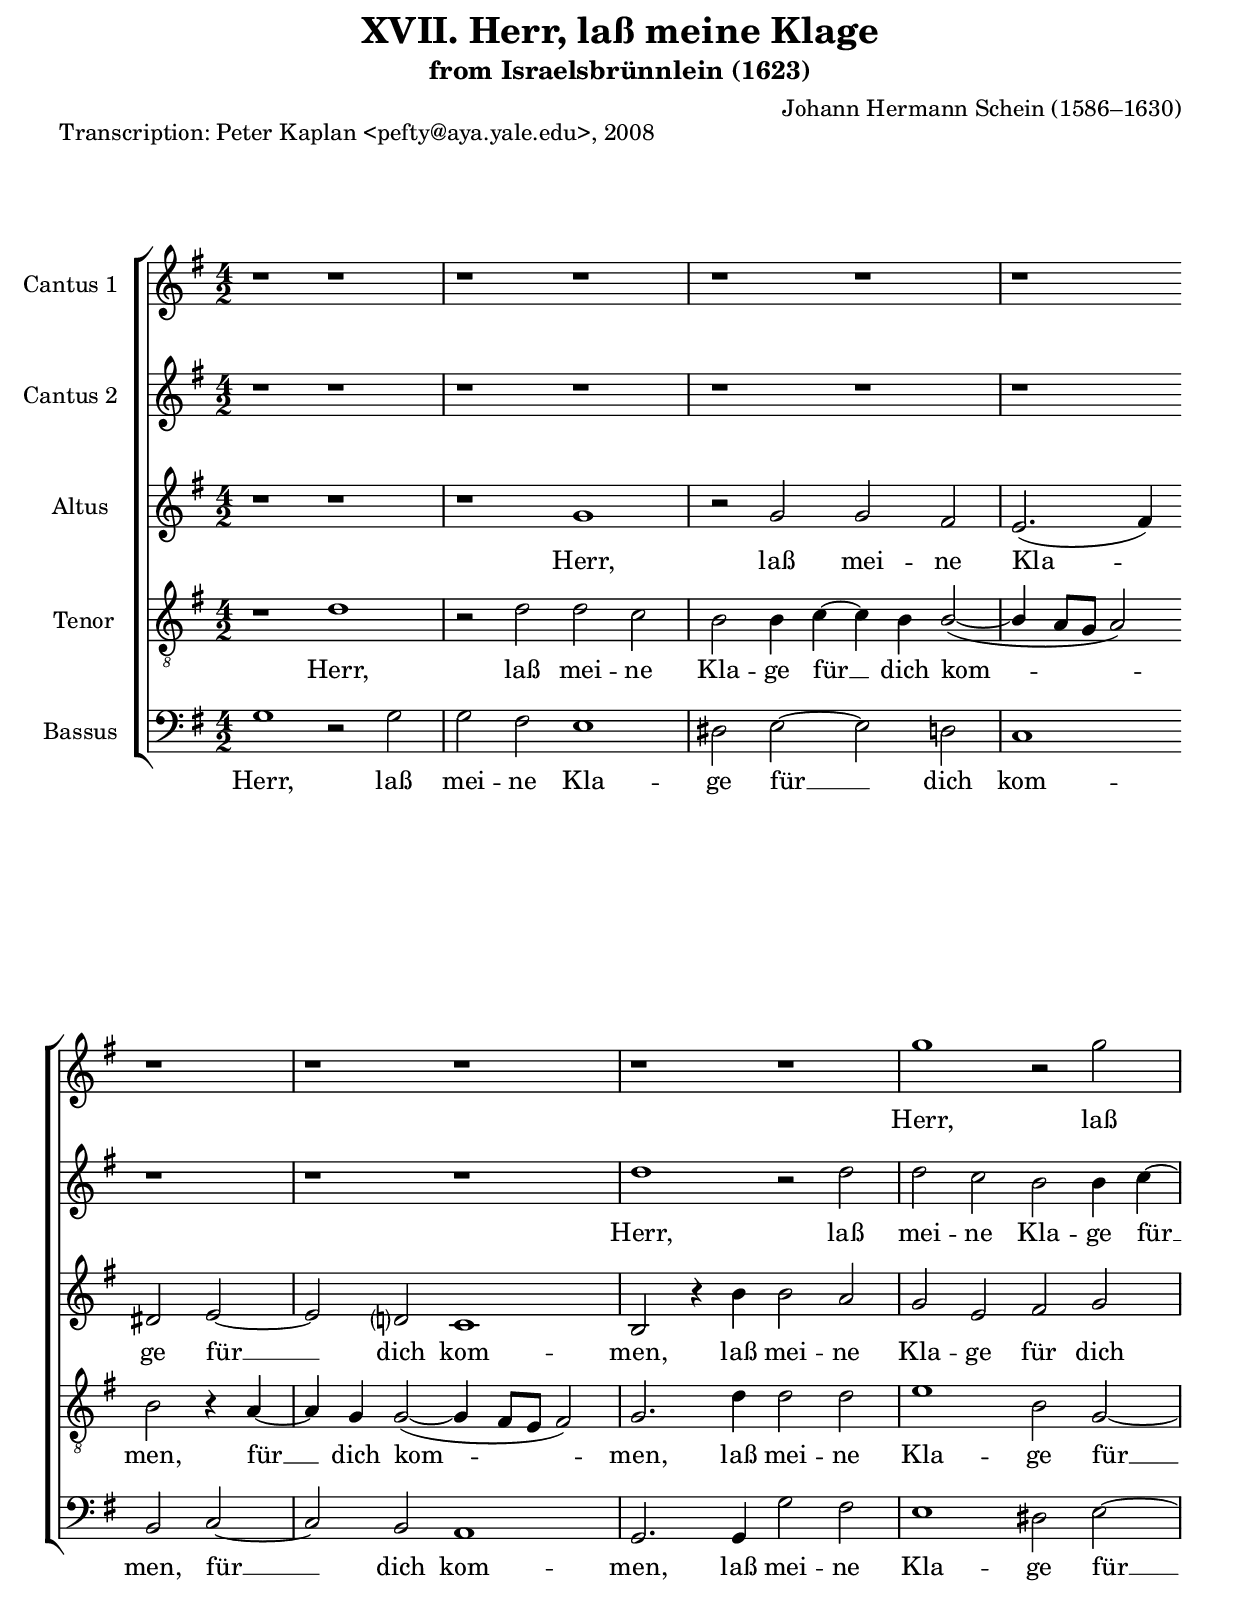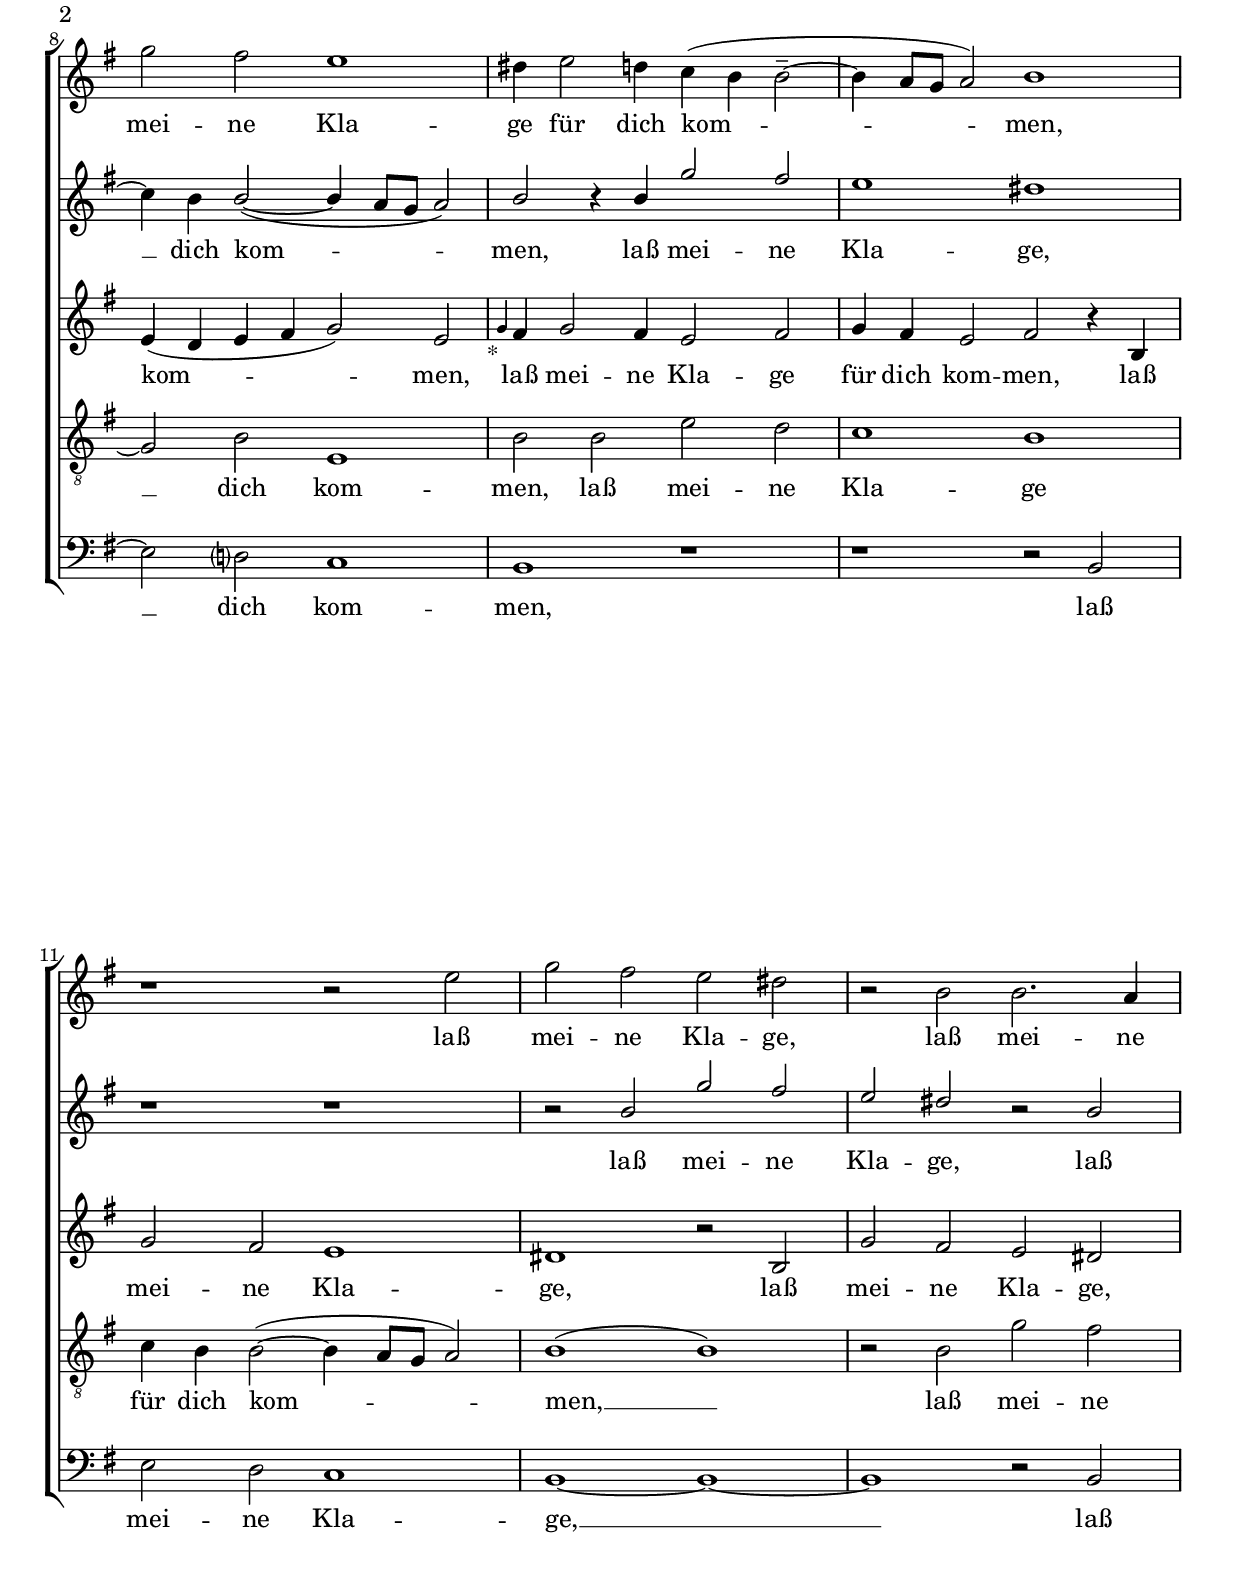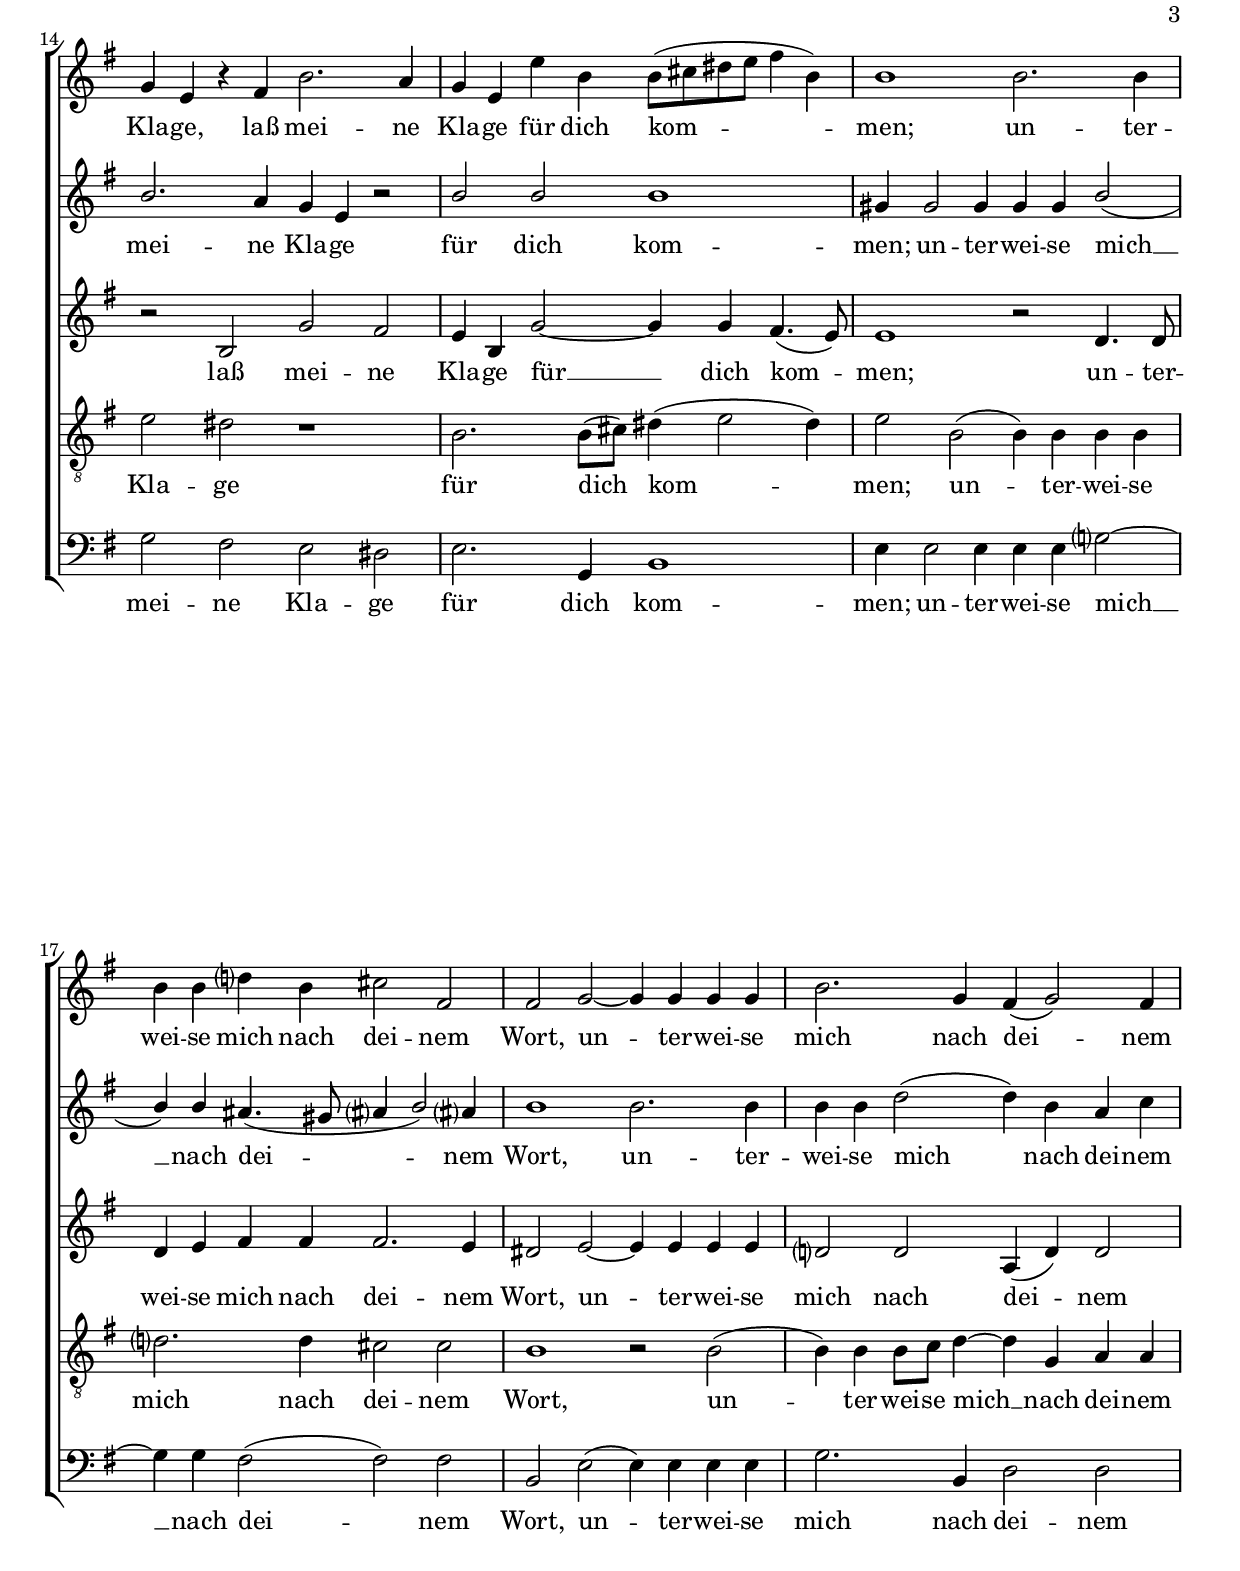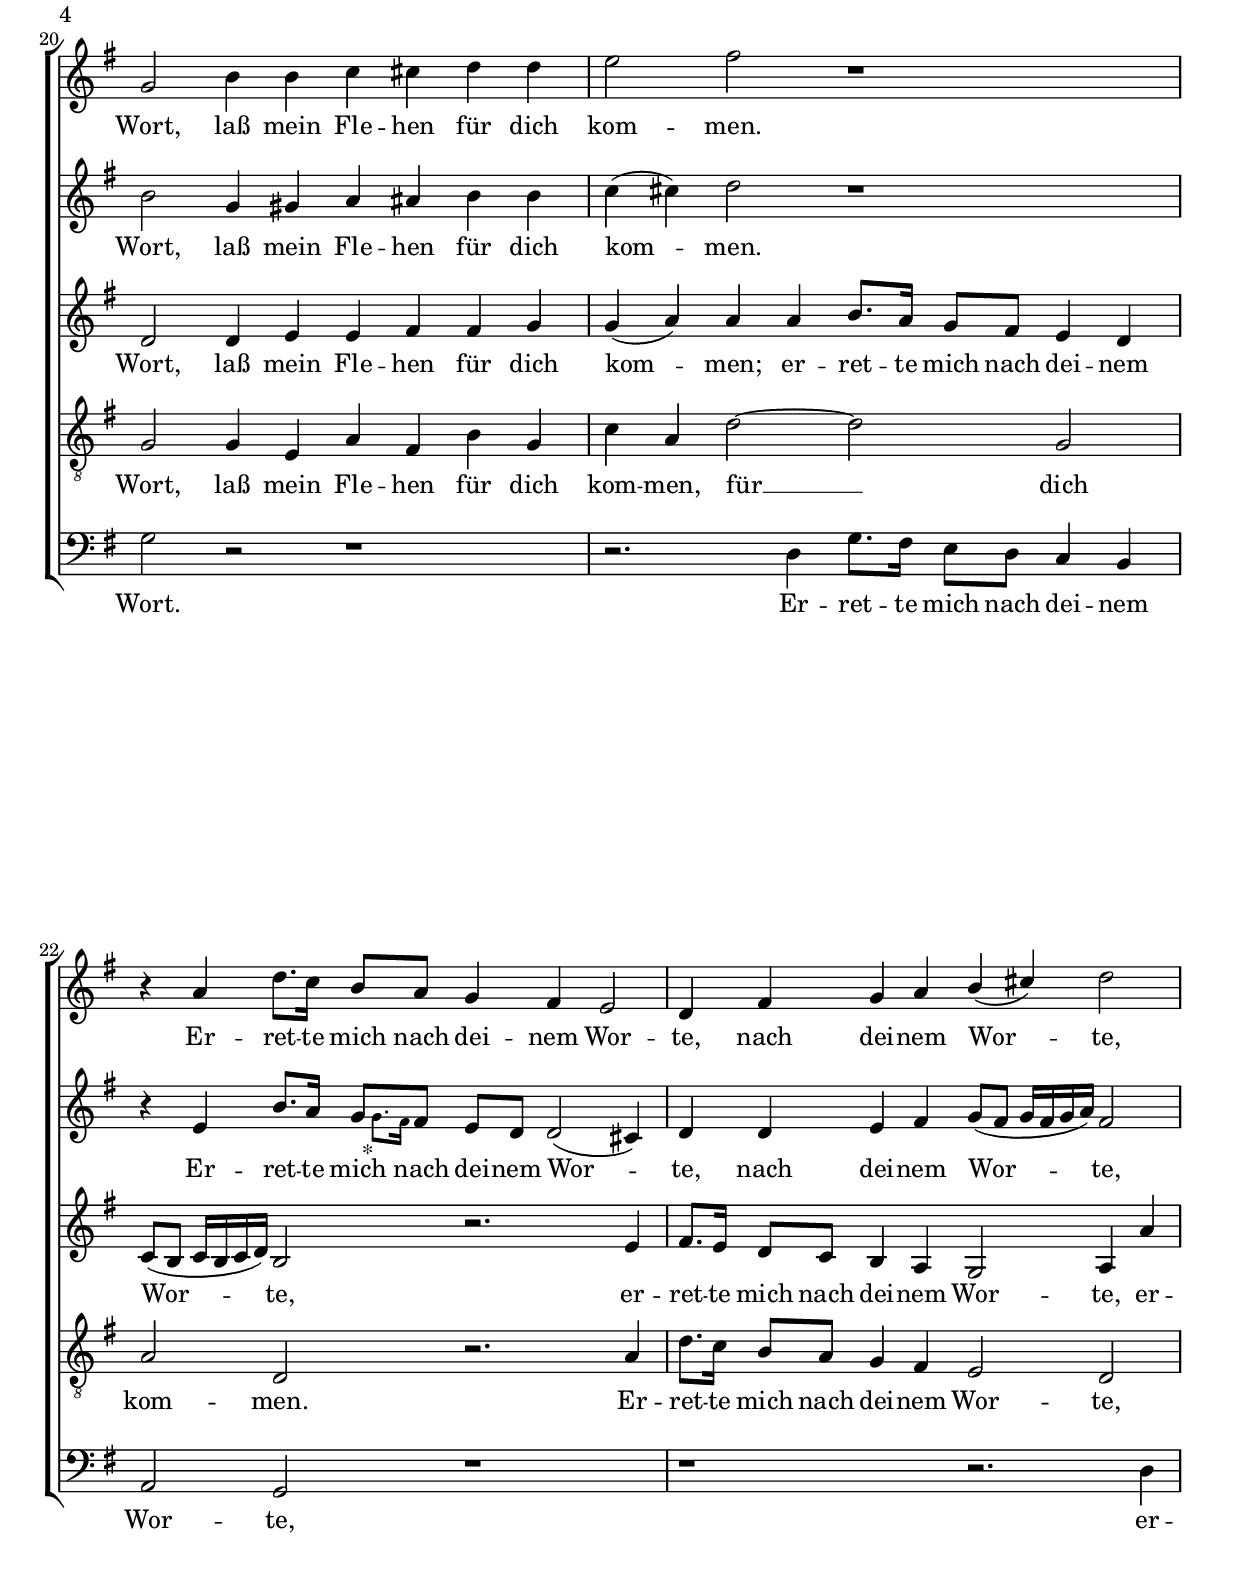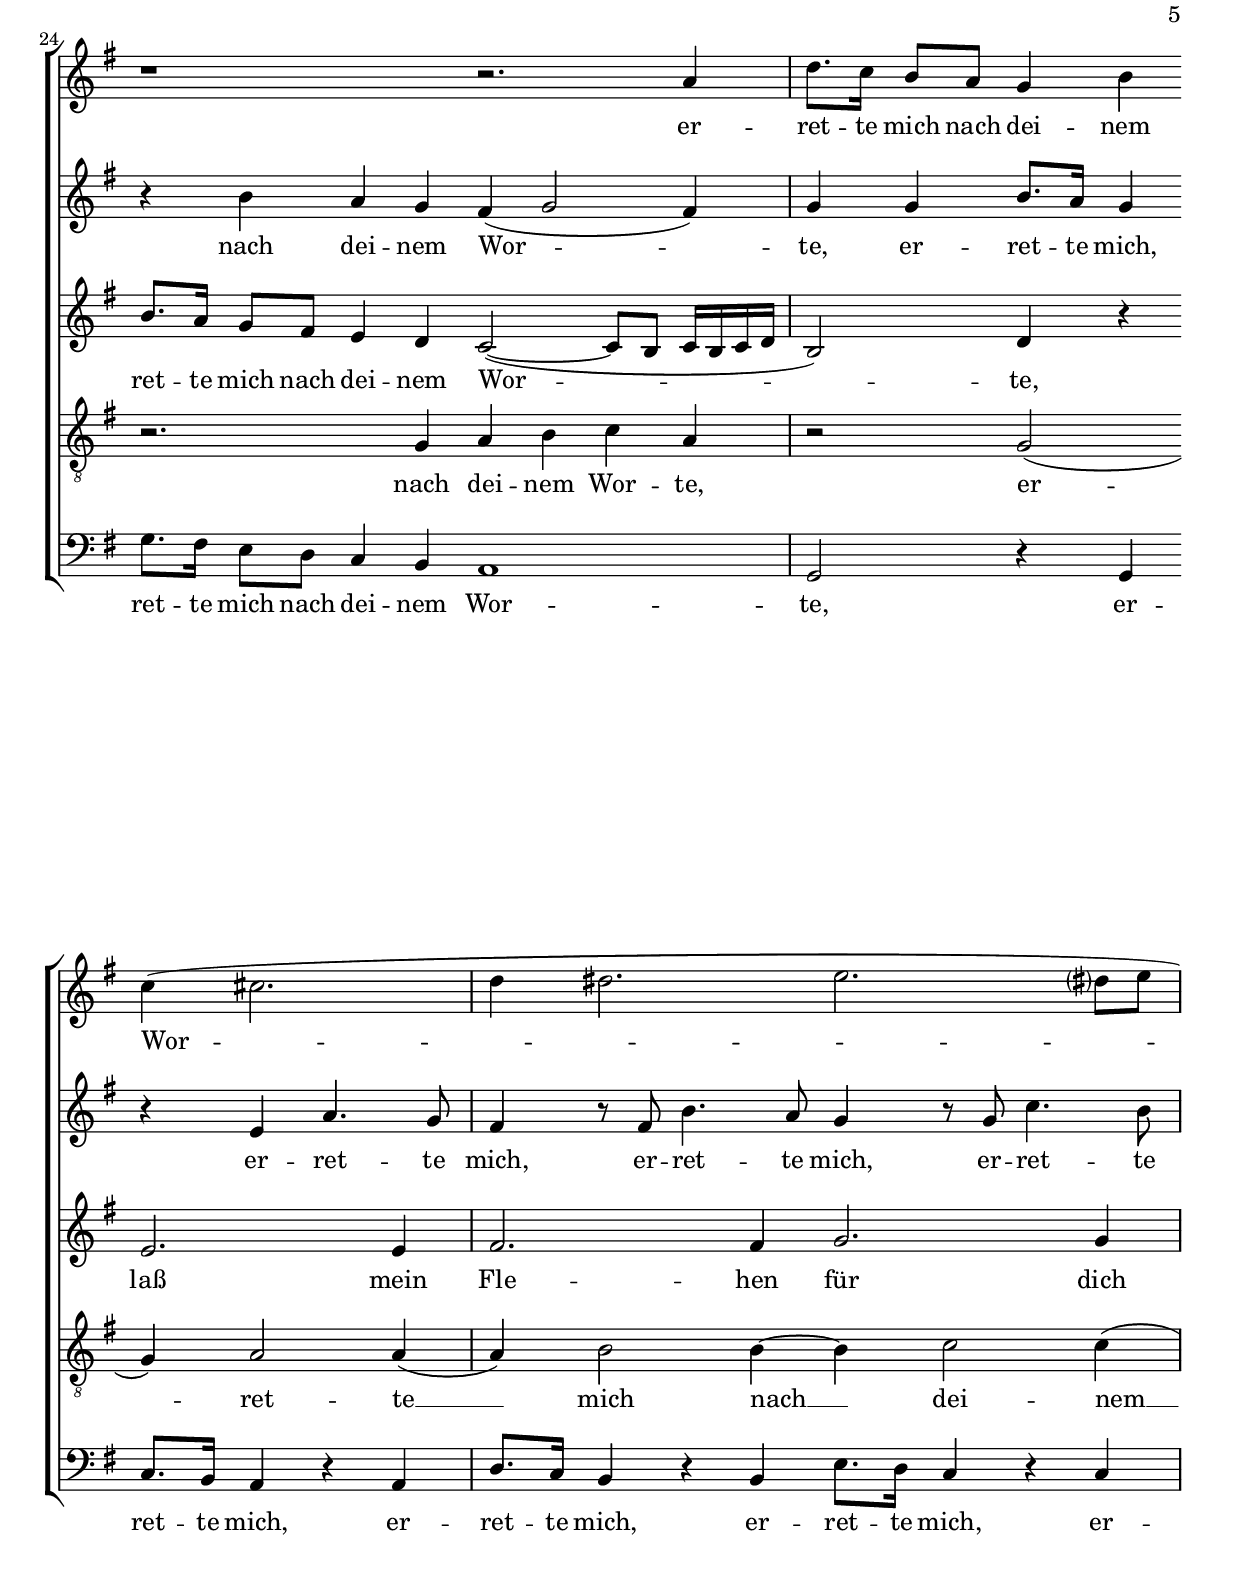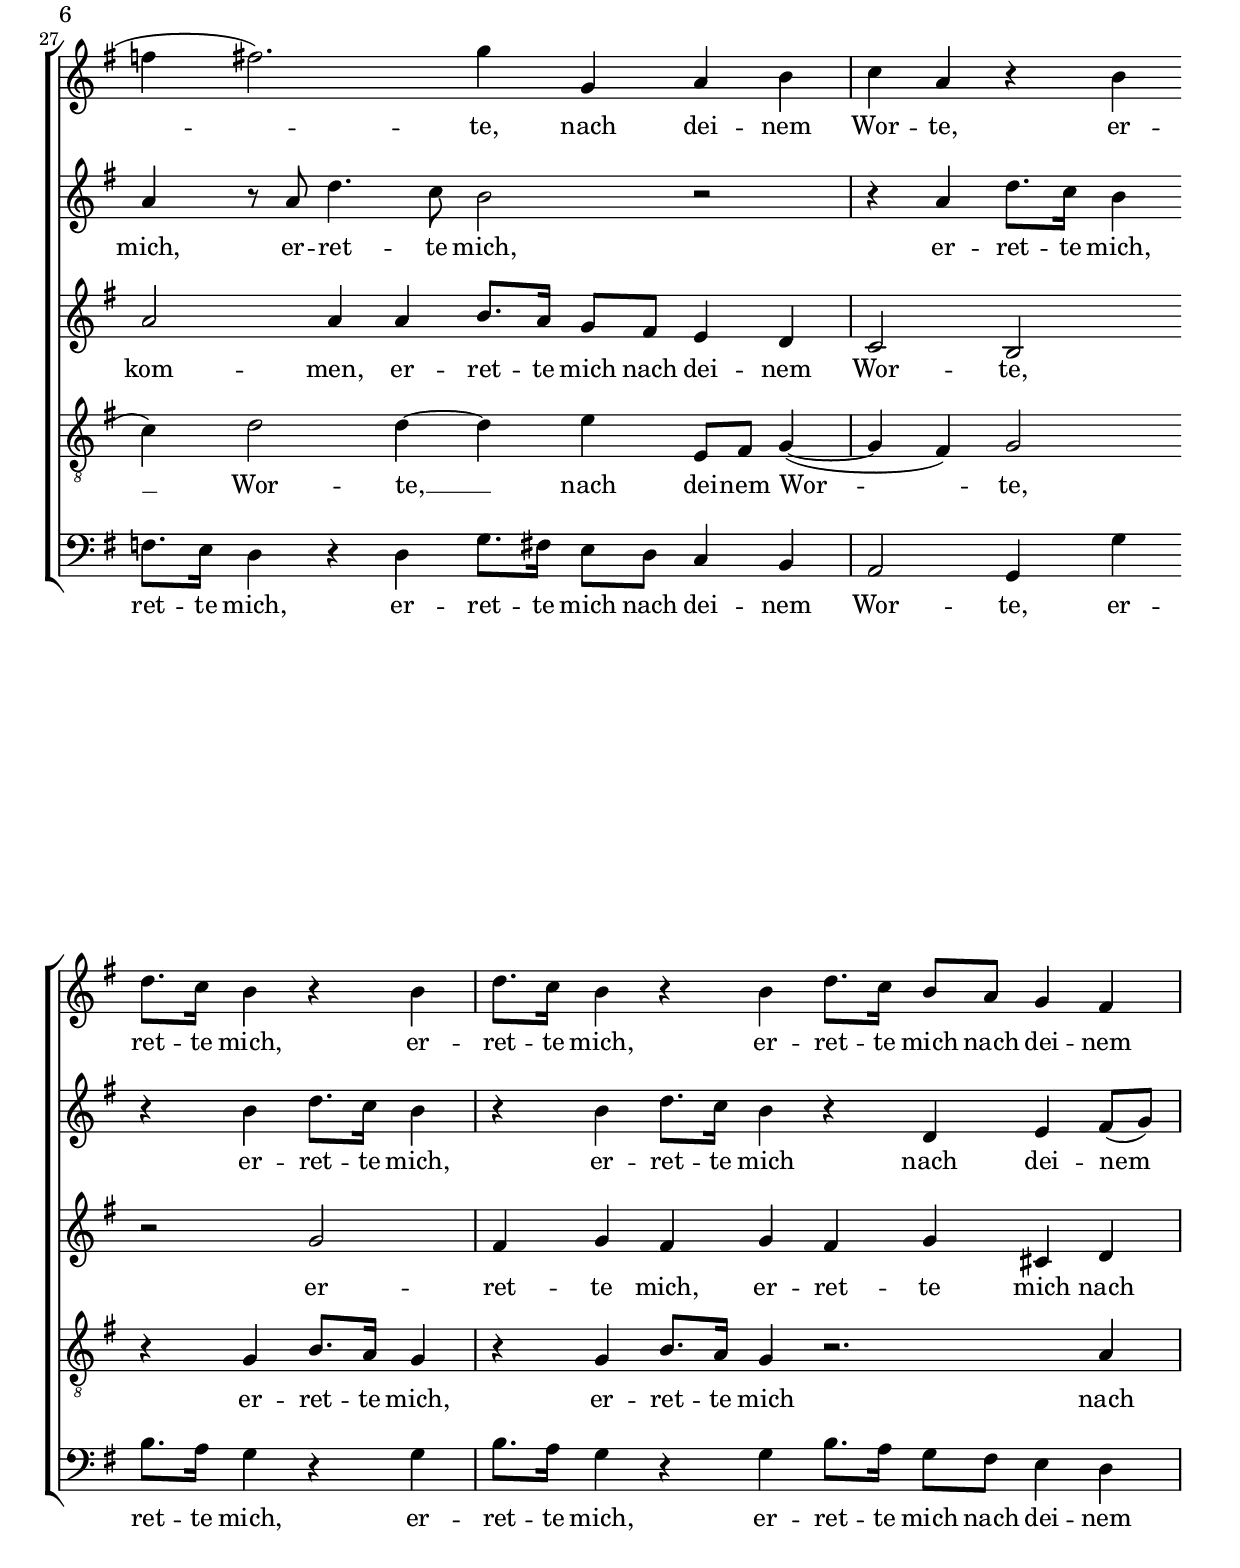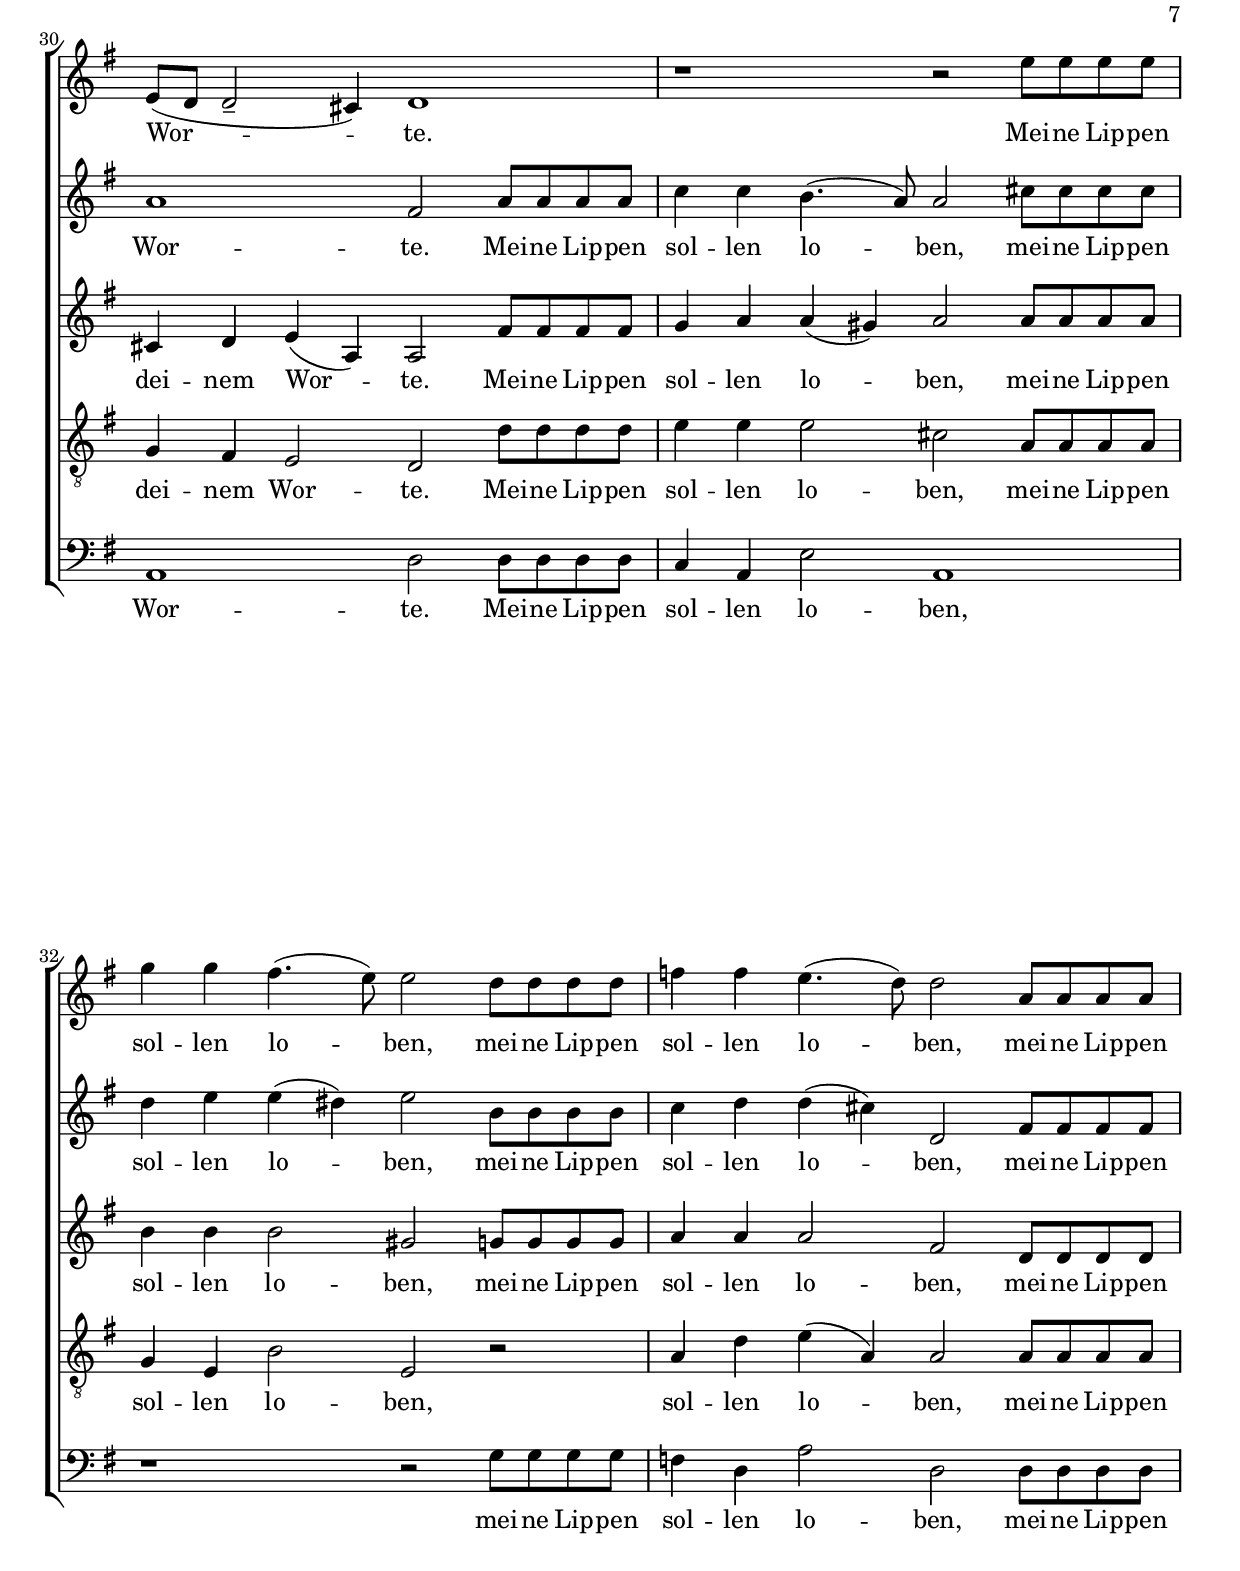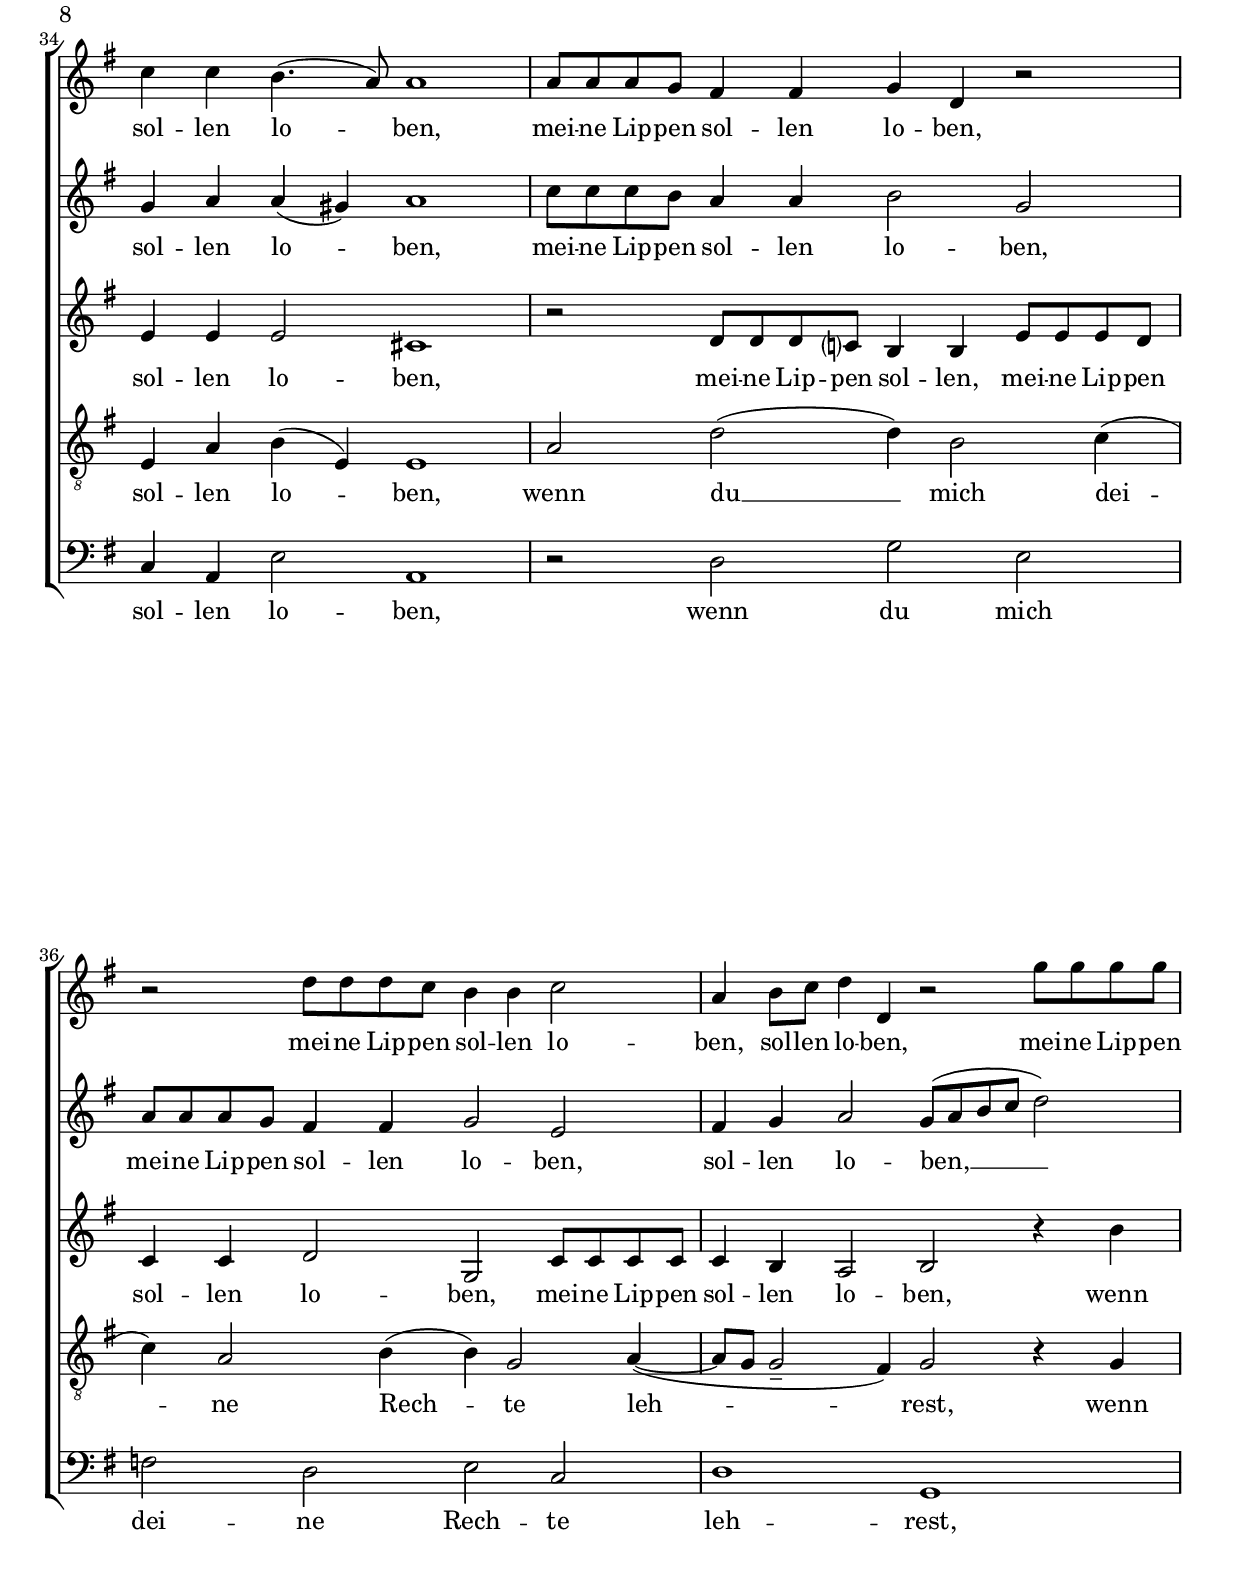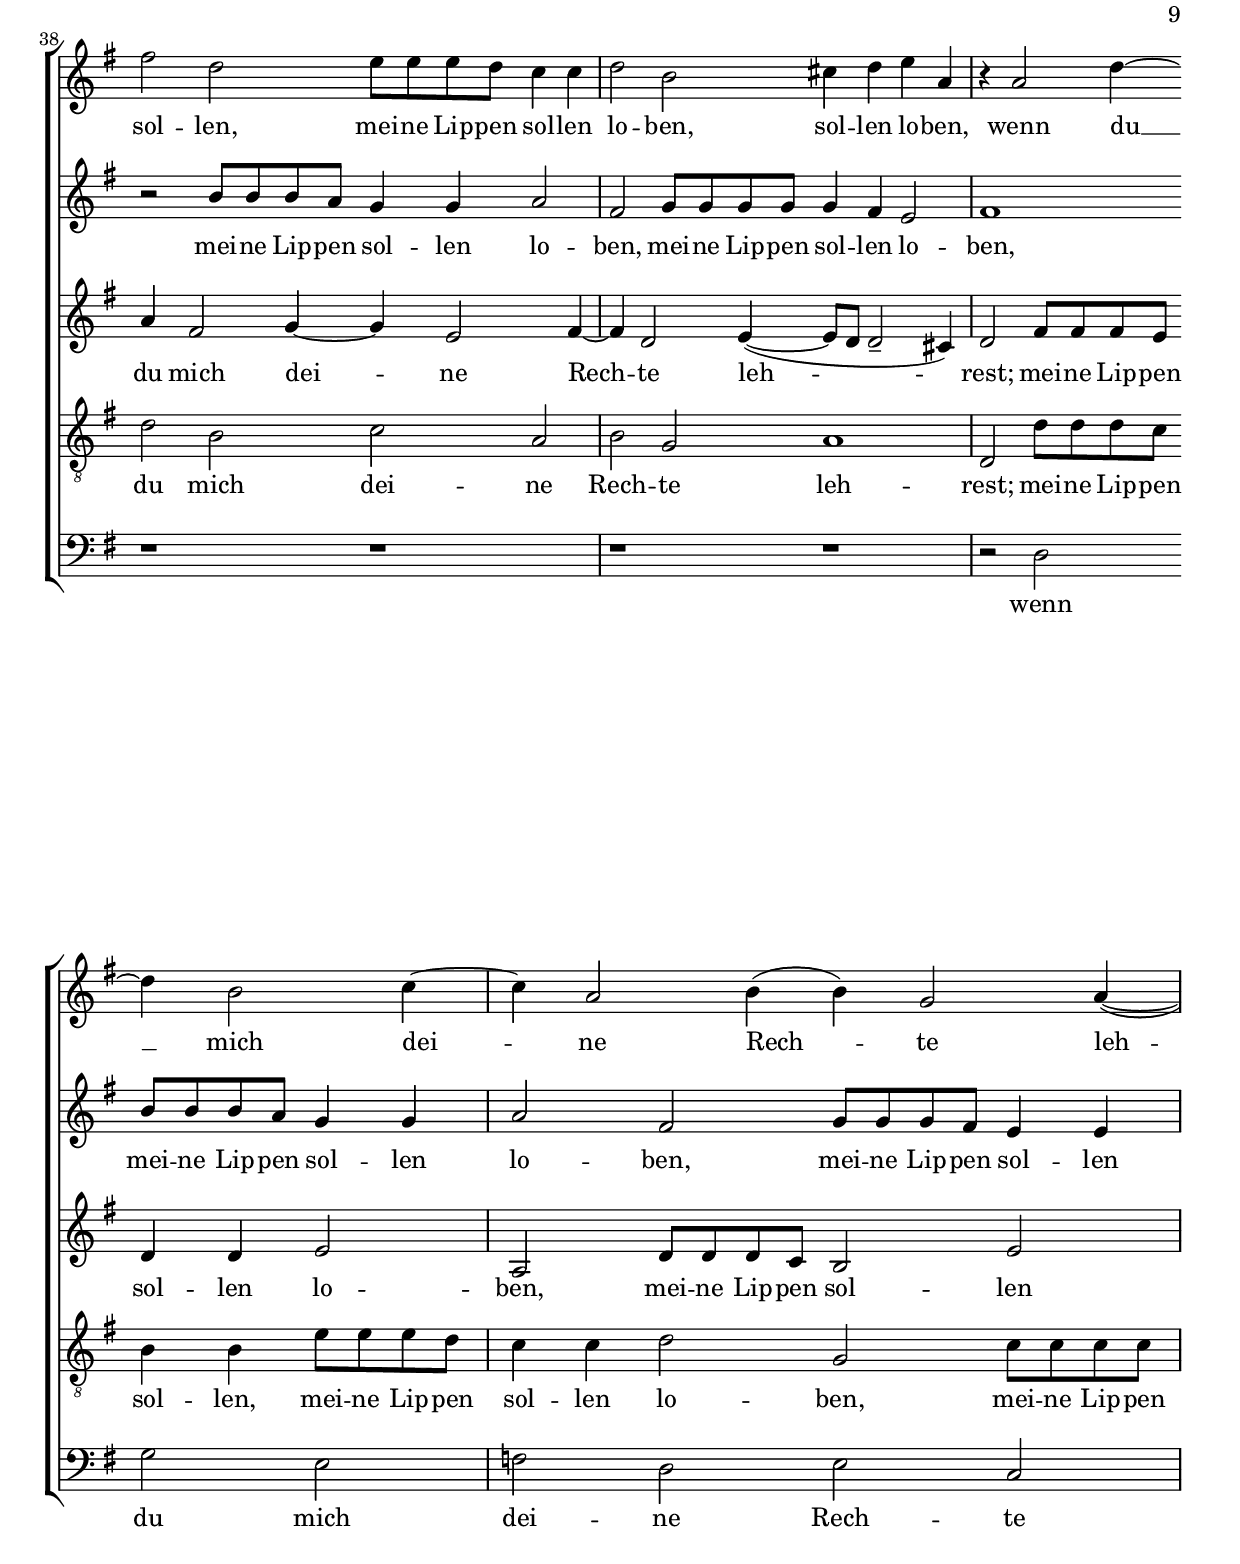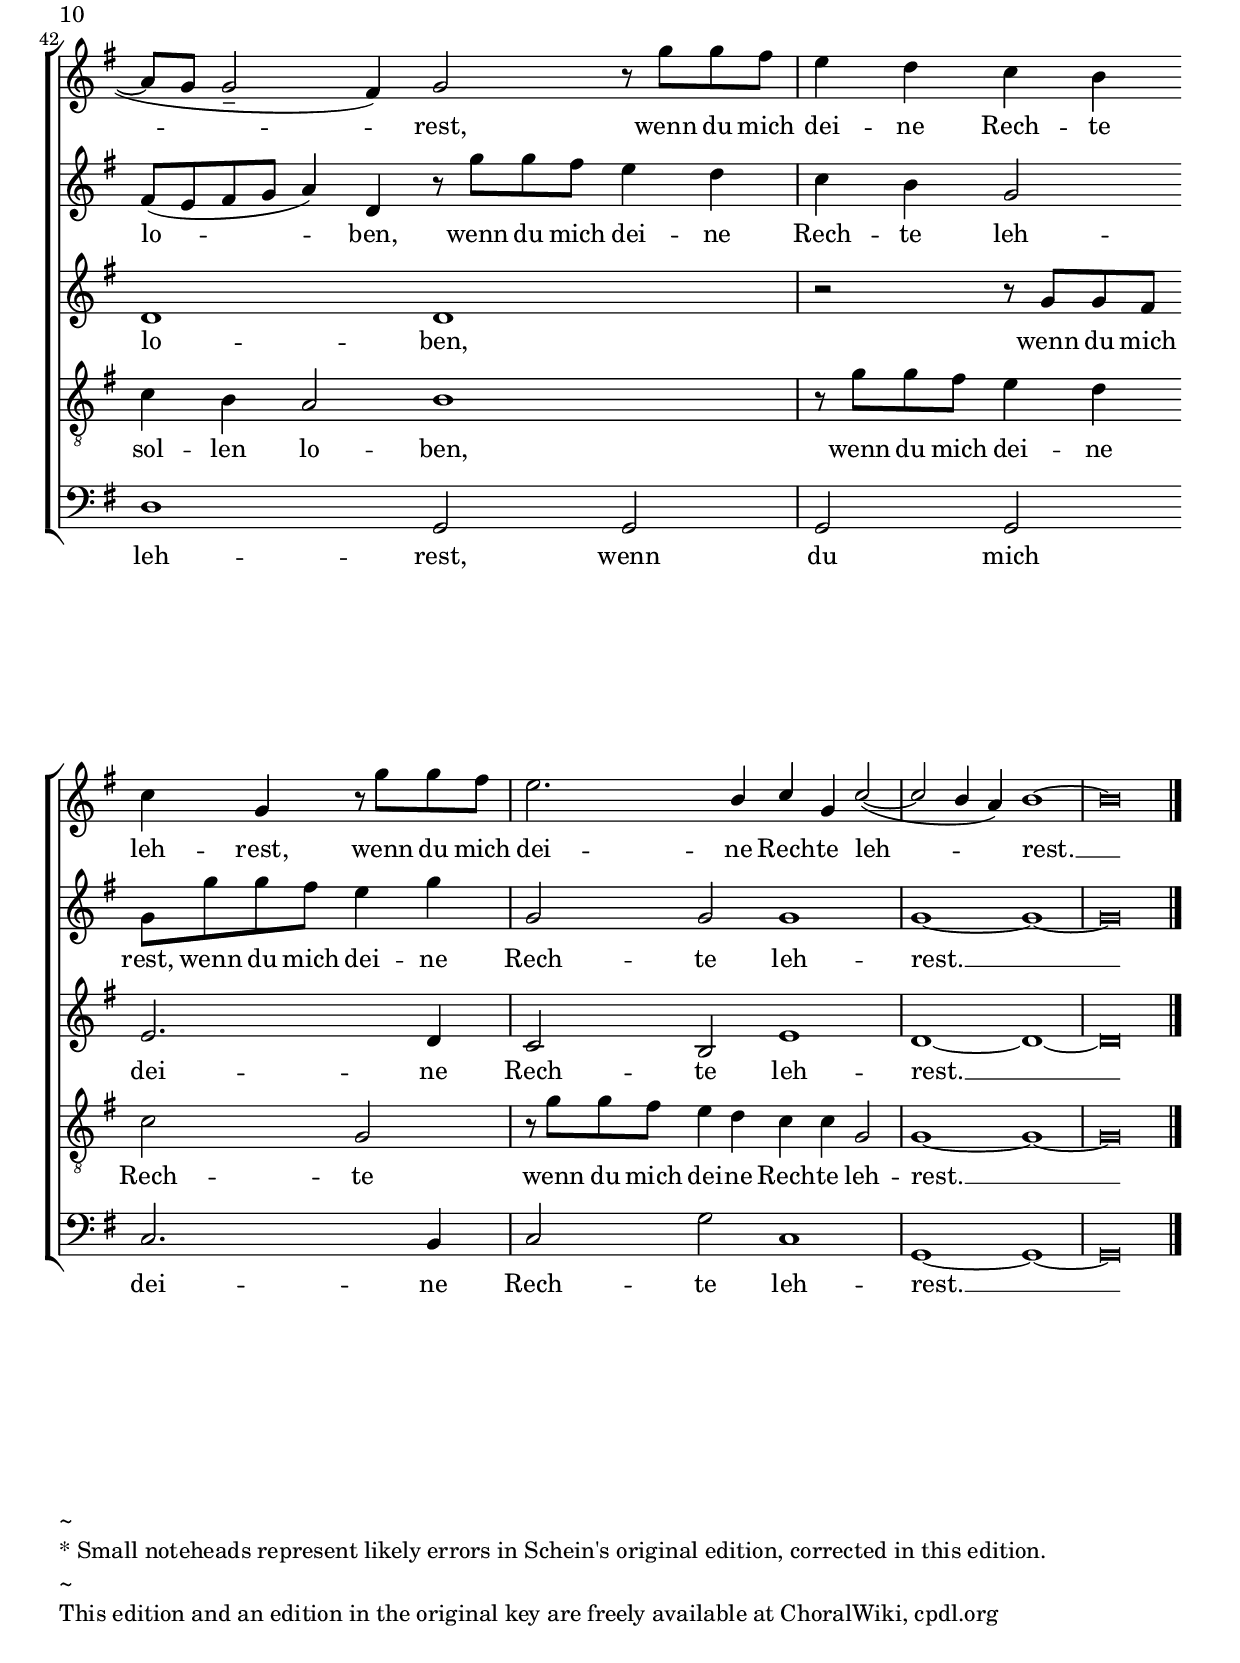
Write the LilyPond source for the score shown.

     \version "2.10.10"
\paper {
  between-system-space = 2.0\cm
  between-system-padding = #1
  ragged-bottom=##f
  ragged-last-bottom=##f
  bottom-margin = 2.0\cm
  top-margin = 0.1\cm
%  system-count = #6
  systemSeparatorMarkup = ""
}
\header {
    title = "XVII. Herr, laß meine Klage"
    subtitle = "from Israelsbrünnlein (1623)"
    composer = "Johann Hermann Schein (1586–1630)"
    date = "1623"
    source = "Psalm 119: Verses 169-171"
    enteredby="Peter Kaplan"
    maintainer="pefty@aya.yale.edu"
    piece ="Transcription: Peter Kaplan <pefty@aya.yale.edu>, 2008"
    texidoc = "I have tried to limit my own editorial markings and interpretations.  Transposed a whole tone higher than Schein's original, following Adrio.

Translation of text:
169. Let my cry come before you, O Lord; give me discernment according to your word.
170. Let my prayer come before you; rescue me according to your promise.
171. May my lips pour forth your praise, since you teach me your laws."
}

     \score { 
      <<
        \new ChoirStaff <<
        \new Staff = CantusOne <<
               {  
      <<
     \override Stem #'neutral-direction = #up 
     \override Staff.TimeSignature #'style = #'()
        \clef treble
        \key e \minor 
        \transpose d e
        \new Voice = "CantusOne" {
     \override NoteHead #'style = #'baroque
        \set Staff.midiInstrument = "synth voice"
        \set Staff.vocalName = "Cantus 1  "

\time 4/2
r1                           \bar ":" r
r1                           \bar ":" r
r1                           \bar ":" r
r1                           \bar ":" r
% measure 5
r1                           \bar ":" r
r1                           \bar ":" r
f''1                         \bar ":" r2 f''
\pageBreak
f''2 e''                     \bar ":" d''1
cis''4 d''2 c''4             \bar ":" bes'( a' a'2--~     
% measure 10
a'4 g'8 f' g'2)              \bar ":" a'1
r1                           \bar ":"  r2 d''
f''2 e''                     \bar ":" d'' cis''
r2 a'                        \bar ":" a'2. g'4
\pageBreak
f'4 d' r e'                  \bar ":" a'2. g'4

% measure 15
f'4 d' d'' a'                \bar ":" a'8( b' cis'' d'' e''4 a')
a'1                          \bar ":" a'2. a'4
a'4 a' c''? a'               \bar ":" b'2 e'
e'2 f'2~                     \bar ":" f'4 f' f' f'
a'2. f'4                     \bar ":" e'( f'2) e'4
\pageBreak
% measure 20
f'2 a'4 a'                   \bar ":" bes' b' c'' c''
d''2 e''                     \bar ":" r1
r4 g' c''8.[ bes'16] a'8 g'  \bar ":" f'4 e' d'2 
c'4 e' f' g'                 \bar ":"
\stemUp                               
                                      a'( b') 
\stemNeutral
                                              c''2
\pageBreak
r1                           \bar ":" r2. g'4
% measure 25
c''8.[ bes'16] a'8 g' f'4 a' \bar ":" bes'( b'2.
c''4 cis''2.                 \bar ":" d''2. cis''?8 d''
ees''4 e''2.)                \bar ":" f''4 f' g' a'
bes'4 g' r a'                \bar ":" c''8.[ bes'16] a'4 r a'
c''8.[ bes'16] a'4 r a'      \bar ":" c''8.[ bes'16] a'8 g' f'4 e'
% measure 30 
d'8( c' c'2-- b4)            \bar ":" c'1
r1                           \bar ":" r2 d''8 d'' d'' d''
f''4 f'' e''4.( d''8)        \bar ":" d''2 c''8 c'' c'' c''
ees''4 ees'' d''4.( c''8)    \bar ":" c''2 g'8 g' g' g' 
\pageBreak
bes'4 bes' a'4.( g'8)        \bar ":" g'1
% measure 35
g'8 g' g' f' e'4 e'          \bar ":" f' c' r2
r2 c''8 c'' c'' bes'         \bar ":" a'4 a' bes'2
g'4 a'8 bes' c''4 c'         \bar ":" r2 f''8 f'' f'' f''
e''2 c''                     \bar ":" d''8 d'' d'' c'' bes'4 bes'
c''2 a'                      \bar ":" b'4 c'' d'' g'
% measure 40
r4 g'2 c''4~                 \bar ":" c'' a'2 bes'4~
bes'4 g'2 a'4(               \bar ":" a'4) f'2 g'4(~
\pageBreak
g'8 f' f'2-- e'4)            \bar ":" f'2 r8 f'' f'' e''
d''4 c'' bes' a'             \bar ":" bes' f' r8 f'' f'' e''
d''2. 
\stemUp 
        a'4                  \bar ":" bes' f' bes'2(~
% measure 45
bes'2 a'4 g')                \bar ":" a'1~
a'\breve
\bar "|."
}
>>
}

>>

\new Lyrics 
\lyricsto "CantusOne"
        { 
Herr, laß 
mei -- ne Kla -- 
ge für dich kom --
   men,
   laß 
mei -- ne Kla -- ge,
   laß mei -- ne 
Kla -- ge, laß mei -- ne 
Kla -- ge für dich kom --
men; un -- ter --
wei -- se mich nach dei -- nem
Wort, un -- ter -- wei -- se 
mich nach dei -- nem
Wort, laß mein Fle -- hen für dich 
kom -- men.
   Er -- ret -- te mich nach dei -- nem Wor --
te, nach dei -- nem Wor -- te, 
   er -- 
ret -- te mich nach dei -- nem Wor --

   te, nach dei -- nem 
Wor -- te, er -- ret -- te mich, er -- 
ret -- te mich, er -- ret -- te mich nach dei -- nem 
Wor -- te.
   Mei -- ne Lip -- pen
sol -- len lo -- ben, mei -- ne Lip -- pen
sol -- len lo -- ben, mei -- ne Lip -- pen
sol -- len lo -- ben, 
mei -- ne Lip -- pen sol -- len lo -- ben, 
   mei -- ne Lip -- pen sol -- len lo -- 
ben, sol -- len lo -- ben, mei -- ne Lip -- pen
sol -- len, mei -- ne Lip -- pen sol -- len 
lo -- ben, sol -- len lo -- ben, 
wenn du __ mich dei --
   ne Rech -- te leh --
   rest, wenn du mich 
dei -- ne Rech -- te leh -- rest, wenn du mich 
dei -- ne Rech -- te leh -- 
   rest.
__
}



        \new Staff = CantusTwo <<
               {  
      <<
     \override Stem #'neutral-direction = #up 
     \override Staff.TimeSignature #'style = #'()
        \clef treble
        \key e \minor 
        \transpose d e 
        \new Voice = "CantusTwo" {
     \override NoteHead #'style = #'baroque
        \set Staff.midiInstrument = "synth voice"
        \set Staff.vocalName = "Cantus 2  "

\time 4/2
r1 r
r1 r
r1 r
r1 r
% measure 5
r1 r
c''1 r2 c''
c''2 bes' a' a'4 bes'~
bes'4 a' \stemUp a'2(~a'4 g'8 f' g'2)
\stemNeutral
a'2 r4 a'4 f''2 e''
% measure 10
d''1 cis''
r1 r
r2 a' f'' e''
d''2 cis'' r a'
a'2. g'4 f' d' r2
% measure 15
a'2 a' a'1
fis'4 fis'2 fis'4 fis'fis' a'2(
a'4) a' gis'4.( fis'8 gis'?4 \stemUp a'2) \stemNeutral gis'?4
a'1 a'2. a'4
a'4 a' c''2( c''4) a' g' bes'
% measure 20
a'2 f'4 fis' g' gis' a' a'
bes'4( b') c''2 r1
r4 d'4 a'8.[ g'16] f'8[ \grace{ \stemDown f'8._\markup{ \hspace#-1 \lower #0 *}[ e'16]} \stemNeutral  e'8] d' c' c'2( b4)
c'4 c' d' e' f'8([ e'] f'16 e' f' g') e'2
r4 a' g' f' e'( f'2 e'4)
% measure 25
f'4 f' a'8.[ g'16] f'4 r d' g'4. f'8
e'4 r8 e' a'4. g'8 f'4 r8 f' bes'4. a'8
g'4 r8 g'8 c''4. bes'8 a'2 r
r4 g'4 c''8. bes'16 a'4 r a' c''8. bes'16 a'4
r4 a' c''8. bes'16 a'4 r c' d' e'8( f')
% measure 30 
g'1 e'2 g'8 g' g' g' 
bes'4 bes' a'4.( g'8) g'2 b'8 b' b' b'
c''4 d'' d''( cis'') d''2 a'8 a' a' a'
bes'4 c'' c''( b') c'2 e'8 e' e' e' 
f'4 g' g'( fis') g'1
% measure 35
bes'8 bes' bes' a' g'4 g' a'2 f'
g'8 g' g' f' e'4 e' f'2 d'
e'4 f' g'2 f'8( g' a' bes' c''2)
r2 a'8 a' a' g' f'4 f' g'2
e'2 f'8 f' f' f' f'4 e' d'2
% measure 40
e'1 a'8 a' a' g' f'4 f'
g'2 e' f'8 f' f' e' d'4 d'
e'8( d' e' f'g'4) c' r8 f''8 f'' e'' d''4 c''
bes'4 a' f'2 f'8 f'' f'' e'' d''4 f''
f'2 f' f'1
% measure 45
f'1~f'~
f'\breve
\bar "|."
}
>>
}

>>

\new Lyrics 
\lyricsto "CantusTwo"
        { 
Herr, laß 
mei -- ne Kla -- ge für 
__ dich kom --
men, laß mei -- ne 
Kla -- ge,

   laß mei -- ne 
Kla -- ge, laß 
mei -- ne Kla -- ge 
für dich kom --
men; un -- ter -- wei -- se mich 
__ nach dei -- nem
Wort, un -- ter -- 
wei -- se mich nach dei -- nem
Wort, laß mein Fle -- hen für dich 
kom -- men.
   Er -- ret -- te mich nach dei -- nem Wor --
te, nach dei -- nem Wor -- te, 
   nach dei -- nem Wor --
   te, er -- ret -- te mich, er -- ret -- te 
mich, er -- ret -- te mich, er -- ret -- te 
mich, er -- ret -- te mich, 
   er -- ret -- te mich, er -- ret -- te mich,
   er -- ret -- te mich nach dei -- nem 
Wor -- te. Mei -- ne Lip -- pen
sol -- len lo -- ben, mei -- ne Lip -- pen
sol -- len lo -- ben, mei -- ne Lip -- pen
sol -- len lo -- ben, mei -- ne Lip -- pen 
sol -- len lo -- ben, 
mei -- ne Lip -- pen sol -- len lo -- ben, 
mei -- ne Lip -- pen sol -- len lo -- ben, 
sol -- len lo -- ben, __
   mei -- ne Lip -- pen sol -- len lo -- 
ben, mei -- ne Lip -- pen sol -- len lo -- 
ben, mei -- ne Lip -- pen sol -- len 
lo -- ben, mei -- ne Lip -- pen sol -- len 
lo -- ben, wenn du mich dei -- ne 
Rech -- te leh -- rest, wenn du mich dei -- ne 
Rech -- te leh -- 
rest.
__
}



        \new Staff = Altus <<
               {  
      <<
     \override Stem #'neutral-direction = #up 
     \override Staff.TimeSignature #'style = #'()
        \clef treble
        \key e \minor 
        \transpose d e
        \new Voice = "Altus" {
     \override NoteHead #'style = #'baroque
        \set Staff.midiInstrument = "synth voice"
        \set Staff.vocalName = "Altus  "

\time 4/2
r1 r
r1 f'1
r2 f' f' e'
d'2.( e'4) cis'2  d'~
% measure 5
d'2 c'? bes1
a2 r4 a' a'2 g'
f'2 d' e' f'
d'4( c' d' e' f'2) d'
\stemDown \grace f'4_\markup{ \hspace#-1 \lower #0 *} \stemNeutral e'4 f'2 e'4 d'2 e'
% measure 10
f'4 e' d'2 e' r4 a
f'2 e' d'1
cis'1 r2 a 
f'2 e' d' cis'
r2 a f' e'
% measure 15
d'4 a f'2~f'4 f' e'4.( d'8)
d'1 r2 c'4. c'8
c'4 d' e' e' e'2. d'4
cis'2 d'2~d'4 d' d' d'
c'?2 c' g4( c') c'2
% measure 20
c'2 c'4 d' d' e' e' f'
f'4( g') g' g' a'8.[ g'16] f'8 e' d'4 c'
bes8([ a] bes16 a bes c') a2 r2. d'4
e'8.[ d'16] c'8 bes a4 g f2 g4 g'
a'8.[ g'16] f'8 e' d'4 c' bes2(~bes8[ a] bes16 a bes c'
% measure 25
a2) c'4 r d'2. d'4
e'2. e'4 f'2. f'4
g'2 g'4 g' a'8.[ g'16] f'8 e' d'4 c'
bes2 a r f'
e'4 f' e' f' e' f' b c'
% measure 30 
b4 c' d'( g) g2 e'8 e' e' e'
f'4 g' g'( fis') g'2 g'8 g' g' g'
a'4 a' a'2 fis' f'8 f' f' f' 
g'4 g' g'2 e' c'8 c' c' c'
d'4 d' d'2 b1
% measure 35
r2 c'8 c' c' bes? a4 a d'8 d' d' c'
bes4 bes c'2 f bes8 bes bes bes
bes4 a g2 a r4 a'
g'4 e'2 f'4~f' d'2 e'4~
e'4 c'2 d'4(~d'8 c' c'2-- b4)
% measure 40
c'2 e'8 e' e' d' c'4 c' d'2
g2 c'8 c' c' bes a2 d'
c'1 c'
r2 r8 f'8 f' e' d'2. c'4
bes2 a d'1
% measure 45
c'1~c'~
c'\breve
\bar "|."
}
>>
}

>>

\new Lyrics 
\lyricsto "Altus"
        { 
   Herr, 
   laß mei -- ne 
Kla -- ge für 
__ dich kom --
men, laß mei -- ne 
Kla -- ge für dich 
kom -- men,
laß mei -- ne Kla -- ge 
für dich kom -- men, laß 
mei -- ne Kla -- 
ge, laß 
mei -- ne Kla -- ge,
   laß mei -- ne 
Kla -- ge für __ dich kom -- 
men; un -- ter --
wei -- se mich nach dei -- nem
Wort, un -- ter -- wei -- se 
mich nach dei -- nem
Wort, laß mein Fle -- hen für dich 
kom -- men; er -- ret -- te mich nach dei -- nem 
Wor -- te, er -- 
ret -- te mich nach dei -- nem Wor -- te, er -- 
ret -- te mich nach dei -- nem Wor -- 
   te, laß mein 
Fle -- hen für dich 
kom -- men, er -- ret -- te mich nach dei -- nem 
Wor -- te, er -- 
ret -- te mich, er -- ret -- te mich nach 
dei -- nem Wor -- te. Mei -- ne Lip -- pen
sol -- len lo -- ben, mei -- ne Lip -- pen
sol -- len lo -- ben, mei -- ne Lip -- pen
sol -- len lo -- ben, mei -- ne Lip -- pen
sol -- len lo -- ben, 
   mei -- ne Lip -- pen sol -- len, mei -- ne Lip -- pen 
sol -- len lo -- ben, mei -- ne Lip -- pen
sol -- len lo -- ben, wenn 
du mich dei -- ne Rech -- 
   te leh --
rest; mei -- ne Lip -- pen sol -- len lo --
ben, mei -- ne Lip -- pen sol -- len 
lo -- ben,
   wenn du mich dei -- ne 
Rech -- te leh -- 
rest.
__
}


        \new Staff = Tenor <<
               {  
      <<
     \override Stem #'neutral-direction = #up 
     \override Staff.TimeSignature #'style = #'()
        \clef "G_8"
        \key e \minor 
        \transpose d e 
        \new Voice = "Tenor" {
     \override NoteHead #'style = #'baroque
        \set Staff.midiInstrument = "synth voice"
        \set Staff.vocalName = "Tenor "

\time 4/2
r1 c'
r2 c' c' bes
a2 a4 bes4~bes a \stemUp a2(~
a4 g8 f g2) 
\stemNeutral a r4 g~
% measure 5
g4 f f2(~f4 e8 d e2)
f2. c'4 c'2 c'
d'1 a2 f~
f2 a d1
a2 a d' c'
% measure 10
bes1 a
bes4 a a2(~a4 g8 f g2)
a1( a)
r2 a f' e'
d'2 cis' r1
% measure 15
a2. a8( b) cis'4( d'2 cis'4)
d'2 a2( a4) a a a
c'?2. c'4 b2 b
a1 r2 a2(
a4) a a8 bes c'4~c' f g g 
% measure 20
f2 f4 d g e a f
bes g c'2~c' f
g2 c r2. g4
c'8.[ bes16] a8 g f4 e d2 c
r2. f4 g a bes g
% measure 25
r2 f2( f4) g2 g4(
g4) a2 a4~a bes2 bes4(
bes4) c'2 c'4~c' d' d8 e f4(~
f4 e) f2 r4 f a8. g16 f4
r4 f a8. g16 f4 r2. g4
% measure 30 
f4 e d2 c c'8 c' c' c'
d'4 d' d'2 b g8 g g g
f4 d a2 d r
g4 c' d'( g) g2 g8 g g g 
d4 g a( d) d1
% measure 35
g2 c'( c'4) a2 bes4(
bes4) g2 a4( a) f2 g4(~
g8 f f2-- e4) f2 r4 f
c'2 a bes g
a2 f g1
% measure 40
c2 c'8 c' c' bes a4 a d'8 d' d' c'
bes4 bes c'2 f bes8 bes bes bes
bes4 a g2 a1
r8 f' f' e' d'4 c' bes2 f
r8 f' f' e' d'4 c' bes bes f2
% measure 45
f1~f~
f\breve
\bar "|."
}
>>
}

>>

\new Lyrics 
\lyricsto "Tenor"
        { 
   Herr, 
   laß mei -- ne 
Kla -- ge für __ dich kom --
   men, für
__ dich kom --
men, laß mei -- ne 
Kla -- ge für 
__ dich kom --
men, laß mei -- ne 
Kla -- ge für dich kom --
men, __ 
   laß mei -- ne 
Kla -- ge 
für dich kom --
men; un -- ter -- wei -- se 
mich nach dei -- nem
Wort, un -- 
ter -- wei -- se mich __ nach dei -- nem
Wort, laß mein Fle -- hen für dich 
kom -- men, für __ dich 
kom -- men.   Er -- 
ret -- te mich nach dei -- nem Wor -- te, 
   nach dei -- nem Wor -- te, 
   er -- ret -- te 
__ mich nach __ dei -- nem 
__ Wor -- te, __ nach dei -- nem Wor -- 
   te, er -- ret -- te mich, 
   er -- ret -- te mich nach 
dei -- nem Wor -- te. Mei -- ne Lip -- pen
sol -- len lo -- ben, mei -- ne Lip -- pen
sol -- len lo -- ben,
sol -- len lo -- ben, mei -- ne Lip -- pen 
sol -- len lo -- ben, 
wenn du __ mich dei --
   ne Rech -- te leh --
   rest, wenn 
du mich dei -- ne 
Rech -- te leh -- 
rest; mei -- ne Lip -- pen sol -- len, mei -- ne Lip -- pen 
sol -- len lo -- ben, mei -- ne Lip -- pen 
sol -- len lo -- ben,
   wenn du mich dei -- ne Rech -- te
   wenn du mich dei -- ne Rech -- te leh -- 
rest.
__
}


        \new Staff = Bassus <<
               {  
      <<
     \override Stem #'neutral-direction = #up 
     \override Staff.TimeSignature #'style = #'()
        \clef bass
        \key e \minor 
        \transpose d e
        \new Voice = "Bassus" {
     \override NoteHead #'style = #'baroque
        \set Staff.midiInstrument = "synth voice"
        \set Staff.vocalName = "Bassus  "

\time 4/2
f1 r2 f
f2 e d1
cis2 d~d c
bes,1 a,2 bes,~
% measure 5
bes,2 a, g,1
f,2. f,4 f2 e
d1 cis2 d~
d2 c? bes,1
a,1 r
% measure 10
r1 r2 a,
d2 c bes,1
a,1~a,~
a,1 r2 a,
f2 e d cis
% measure 15
d2. f,4 a,1
d4 d2 d4 d d f?2~
f4 f e2( e) e
a,2 d( d4) d d d
f2. a,4 c2 c
% measure 20
f2 r r1
r2. c4 f8.[ e16] d8 c bes,4 a,
g,2 f, r1
r1 r2. c4 
f8.[ e16] d8 c bes,4 a, g,1 
% measure 25
f,2 r4 f, bes,8. a,16 g,4 r g,
c8. bes,16 a,4 r a, d8. c16 bes,4 r bes,
ees8. d16 c4 r c f8.[ e16] d8 c bes,4 a,
g,2 f,4 f a8. g16 f4 r f 
a8. g16 f4 r f a8.[ g16] f8 e d4 c
% measure 30 
g,1 c2 c8 c c c 
bes,4 g, d2 g,1
r1 r2 f8 f f f 
ees4 c g2 c c8 c c c
bes,4 g, d2 g,1
% measure 35
r2 c f d
ees2 c d bes,
c1 f,
r1 r
r1 r
% measure 40
r2 c f d
ees2 c d bes,
c1 f,2 f,
f,2 f, bes,2. a,4
bes,2 f bes,1
% measure 45
f,1~f,~
f,\breve
\bar "|."
}
>>
}

>>

\new Lyrics 
\lyricsto "Bassus"
        { 
Herr, laß 
mei -- ne Kla -- 
ge für __ dich 
kom -- men, für
__ dich kom --
men, laß mei -- ne 
Kla -- ge für 
__ dich kom --
men, 
   laß 
mei -- ne Kla -- 
ge, 
__ laß 
mei -- ne Kla -- ge 
für dich kom --
men; un -- ter -- wei -- se mich 
__ nach dei -- nem
Wort, un -- ter -- wei -- se 
mich nach dei -- nem
Wort.
   Er -- ret -- te mich nach dei -- nem 
Wor -- te, 
  er -- 
ret -- te mich nach dei -- nem Wor -- 
te, er -- ret -- te mich, er --
ret -- te mich, er -- ret -- te mich, er -- 
ret -- te mich, er -- ret -- te mich nach dei -- nem 
Wor -- te, er -- ret -- te mich, er -- 
ret -- te mich, er -- ret -- te mich nach dei -- nem 
Wor -- te. Mei -- ne Lip -- pen
sol -- len lo -- ben, 
   mei -- ne Lip -- pen
sol -- len lo -- ben, mei -- ne Lip -- pen 
sol -- len lo -- ben, 
   wenn du mich 
dei -- ne Rech -- te 
leh -- rest, 


   wenn du mich 
dei -- ne Rech -- te 
leh -- rest, wenn 
du mich dei -- ne 
Rech -- te leh -- 
rest.
__
}


>>


>>
   






%{
\midi { 
\context { 
\Score 
tempoWholesPerMinute = #(ly:make-moment 120 4) 
} 
} 
%}







     }
\layout { 
         \context { 
          \Staff \consists "Horizontal_bracket_engraver" 
          }
         }
\markup{\column{\line{ ~ } \line{* Small noteheads represent likely errors in Schein's original edition, corrected in this edition.} \line{ ~ }
\line{This edition and an edition in the original key are freely available at ChoralWiki, cpdl.org}} 
} 



















